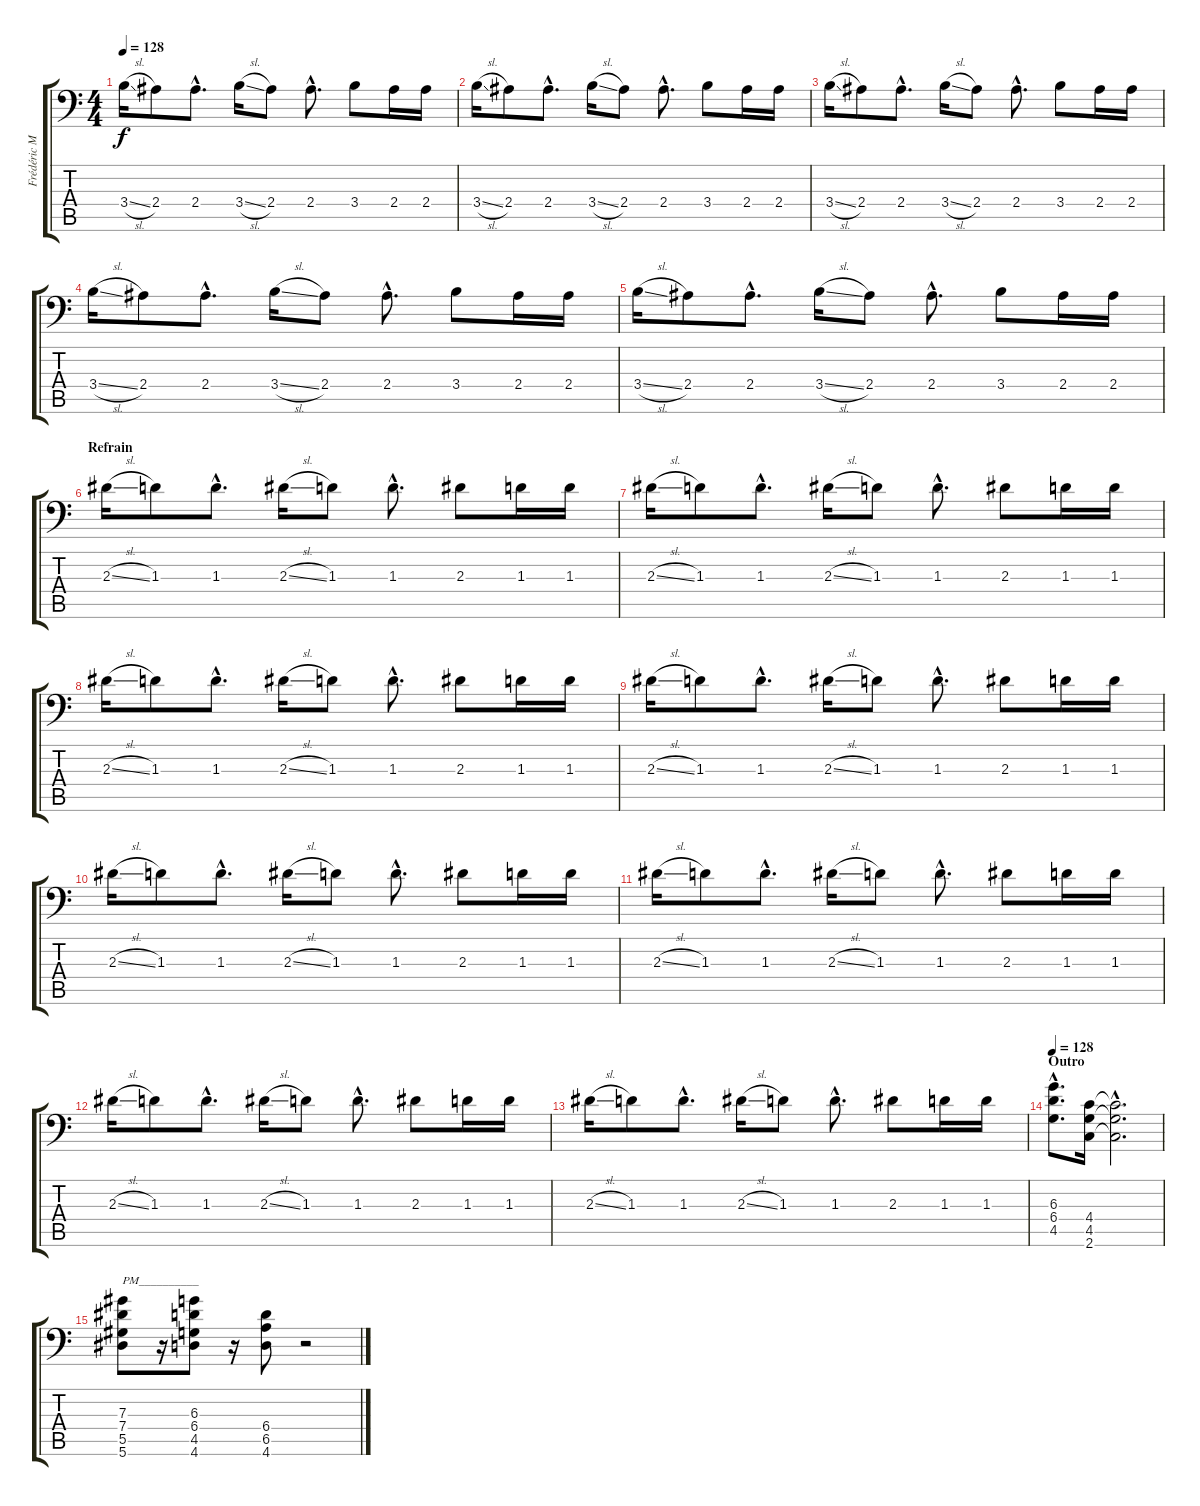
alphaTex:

\track ("Frédéric MARIOLLE - Guitare" "Frédéric M") {instrument distortionguitar}
\staff {score tabs}
\tuning (Bb3 F3 Db3 Ab2 Eb2 Bb1) {hide}
\ts (4 4)
\tempo 128
\clef f4
\ks c
3.4{sl}.16{dy f} 2.4.8 2.4{hac}.8{d} 3.4{sl}.16 2.4.8 2.4{hac}.8{d} 3.4.8 2.4.16 2.4.16 |
3.4{sl}.16 2.4.8 2.4{hac}.8{d} 3.4{sl}.16 2.4.8 2.4{hac}.8{d} 3.4.8 2.4.16 2.4.16 |
3.4{sl}.16 2.4.8 2.4{hac}.8{d} 3.4{sl}.16 2.4.8 2.4{hac}.8{d} 3.4.8 2.4.16 2.4.16 |
3.4{sl}.16 2.4.8 2.4{hac}.8{d} 3.4{sl}.16 2.4.8 2.4{hac}.8{d} 3.4.8 2.4.16 2.4.16 |
3.4{sl}.16 2.4.8 2.4{hac}.8{d} 3.4{sl}.16 2.4.8 2.4{hac}.8{d} 3.4.8 2.4.16 2.4.16 |
\section ("" "Refrain")
2.3{sl}.16 1.3.8 1.3{hac}.8{d} 2.3{sl}.16 1.3.8 1.3{hac}.8{d} 2.3.8 1.3.16 1.3.16 |
2.3{sl}.16 1.3.8 1.3{hac}.8{d} 2.3{sl}.16 1.3.8 1.3{hac}.8{d} 2.3.8 1.3.16 1.3.16 |
2.3{sl}.16 1.3.8 1.3{hac}.8{d} 2.3{sl}.16 1.3.8 1.3{hac}.8{d} 2.3.8 1.3.16 1.3.16 |
2.3{sl}.16 1.3.8 1.3{hac}.8{d} 2.3{sl}.16 1.3.8 1.3{hac}.8{d} 2.3.8 1.3.16 1.3.16 |
2.3{sl}.16 1.3.8 1.3{hac}.8{d} 2.3{sl}.16 1.3.8 1.3{hac}.8{d} 2.3.8 1.3.16 1.3.16 |
2.3{sl}.16 1.3.8 1.3{hac}.8{d} 2.3{sl}.16 1.3.8 1.3{hac}.8{d} 2.3.8 1.3.16 1.3.16 |
2.3{sl}.16 1.3.8 1.3{hac}.8{d} 2.3{sl}.16 1.3.8 1.3{hac}.8{d} 2.3.8 1.3.16 1.3.16 |
2.3{sl}.16 1.3.8 1.3{hac}.8{d} 2.3{sl}.16 1.3.8 1.3{hac}.8{d} 2.3.8 1.3.16 1.3.16 |
\section ("" "Outro")
\tempo 128
(6.3{hac} 6.4{hac} 4.5{hac}).8{d volume 12 balance 16 instrument distortionguitar} (4.4 4.5 2.6).16 (4.4{hac t} 4.5{hac t} 2.6{hac t}).2{d} |
(7.3 7.4 5.5 5.6).8{txt "PM__________"} r.16 (6.3 6.4 4.5 4.6).8 r.16 (6.4 6.5 4.6).8 r.2
